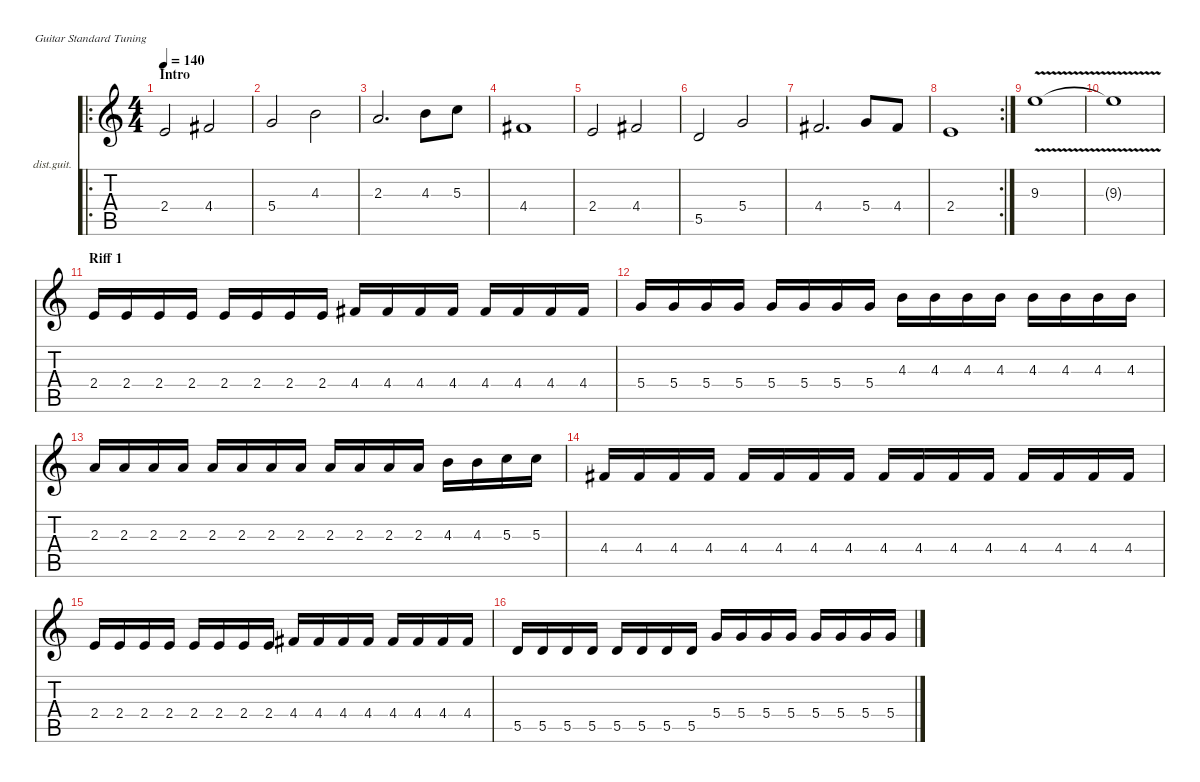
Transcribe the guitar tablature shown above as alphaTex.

\defaultSystemsLayout 4
\hideDynamics
\bracketExtendMode nobrackets
\firstSystemTrackNameOrientation horizontal
\otherSystemsTrackNameOrientation horizontal
\track ("Lead Guitar" "dist.guit.") {instrument distortionguitar}
\staff {score tabs}
\tuning (E4 B3 G3 D3 A2 E2)
\ro
\ts (4 4)
\beaming (8 2 2 2 2)
\section ("" "Intro")
\tempo 140
\clef g2
\ks c
2.4.2{dy mf instrument distortionguitar} 4.4{acc #}.2 |
5.4.2 4.3.2 |
2.3.2{d} 4.3.8 5.3.8 |
4.4{acc #}.1 |
2.4.2 4.4{acc #}.2 |
5.5.2 5.4.2 |
4.4{acc #}.2{d} 5.4.8 4.4{acc #}.8 |
\rc 2
2.4.1 |
9.3{v}.1{dy f} |
9.3{t}.1 |
\section ("" "Riff 1")
2.4.16{dy mf} 2.4.16 2.4.16 2.4.16 2.4.16 2.4.16 2.4.16 2.4.16 4.4{acc #}.16 4.4{acc #}.16 4.4{acc #}.16 4.4{acc #}.16 4.4{acc #}.16 4.4{acc #}.16 4.4{acc #}.16 4.4{acc #}.16 |
5.4.16 5.4.16 5.4.16 5.4.16 5.4.16 5.4.16 5.4.16 5.4.16 4.3.16 4.3.16 4.3.16 4.3.16 4.3.16 4.3.16 4.3.16 4.3.16 |
2.3.16 2.3.16 2.3.16 2.3.16 2.3.16 2.3.16 2.3.16 2.3.16 2.3.16 2.3.16 2.3.16 2.3.16 4.3.16 4.3.16 5.3.16 5.3.16 |
4.4{acc #}.16 4.4{acc #}.16 4.4{acc #}.16 4.4{acc #}.16 4.4{acc #}.16 4.4{acc #}.16 4.4{acc #}.16 4.4{acc #}.16 4.4{acc #}.16 4.4{acc #}.16 4.4{acc #}.16 4.4{acc #}.16 4.4{acc #}.16 4.4{acc #}.16 4.4{acc #}.16 4.4{acc #}.16 |
2.4.16 2.4.16 2.4.16 2.4.16 2.4.16 2.4.16 2.4.16 2.4.16 4.4{acc #}.16 4.4{acc #}.16 4.4{acc #}.16 4.4{acc #}.16 4.4{acc #}.16 4.4{acc #}.16 4.4{acc #}.16 4.4{acc #}.16 |
5.5.16 5.5.16 5.5.16 5.5.16 5.5.16 5.5.16 5.5.16 5.5.16 5.4.16 5.4.16 5.4.16 5.4.16 5.4.16 5.4.16 5.4.16 5.4.16
